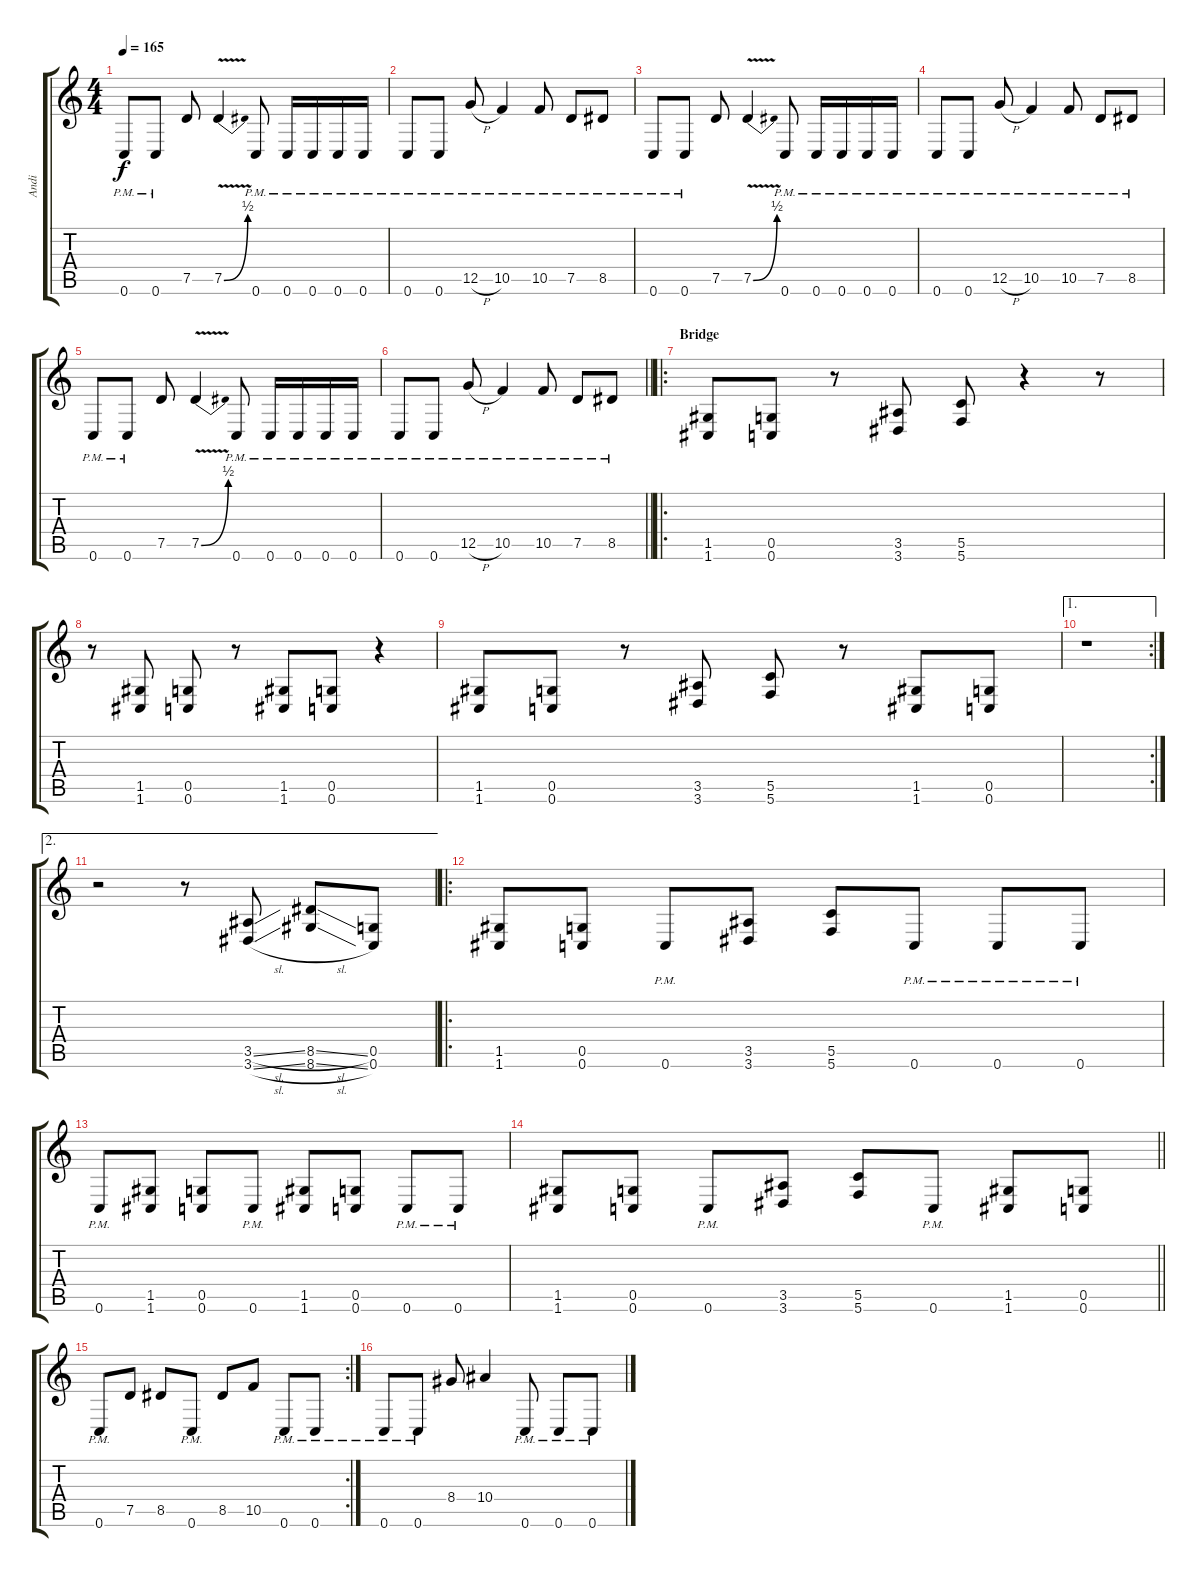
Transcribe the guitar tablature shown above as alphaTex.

\track ("Andi" "Andi") {instrument distortionguitar}
\staff {score tabs}
\tuning (D4 A3 F3 C3 G2 C2) {hide}
\ts (4 4)
\tempo 165
\clef g2
\ks c
0.6{pm}.8{dy f} 0.6{pm}.8 7.5.8 7.5{be (bend 0 0 60 2) v}.4 0.6{pm}.8 0.6{pm}.16 0.6{pm}.16 0.6{pm}.16 0.6{pm}.16 |
0.6{pm}.8 0.6{pm}.8 12.5{h pm}.8 10.5{pm}.4 10.5{pm}.8 7.5{pm}.8 8.5{pm}.8 |
0.6{pm}.8 0.6{pm}.8 7.5.8 7.5{be (bend 0 0 60 2) v}.4 0.6{pm}.8 0.6{pm}.16 0.6{pm}.16 0.6{pm}.16 0.6{pm}.16 |
0.6{pm}.8 0.6{pm}.8 12.5{h pm}.8 10.5{pm}.4 10.5{pm}.8 7.5{pm}.8 8.5{pm}.8 |
0.6{pm}.8 0.6{pm}.8 7.5.8 7.5{be (bend 0 0 60 2) v}.4 0.6{pm}.8 0.6{pm}.16 0.6{pm}.16 0.6{pm}.16 0.6{pm}.16 |
\barLineRight lightlight
0.6{pm}.8 0.6{pm}.8 12.5{h pm}.8 10.5{pm}.4 10.5{pm}.8 7.5{pm}.8 8.5{pm}.8 |
\ro
\section ("" "Bridge")
(1.5 1.6).8 (0.5 0.6).8 r.8 (3.5 3.6).8 (5.5 5.6).8 r.4 r.8 |
r.8 (1.5 1.6).8 (0.5 0.6).8 r.8 (1.5 1.6).8 (0.5 0.6).8 r.4 |
(1.5 1.6).8 (0.5 0.6).8 r.8 (3.5 3.6).8 (5.5 5.6).8 r.8 (1.5 1.6).8 (0.5 0.6).8 |
\ae 1
\rc 2
r.1 |
\ae 2
r.2 r.8 (3.5{sl} 3.6{sl}).8 (8.5{sl} 8.6{sl}).8 (0.5 0.6).8 |
\ro
(1.5 1.6).8 (0.5 0.6).8 0.6{pm}.8 (3.5 3.6).8 (5.5 5.6).8 0.6{pm}.8 0.6{pm}.8 0.6{pm}.8 |
0.6{pm}.8 (1.5 1.6).8 (0.5 0.6).8 0.6{pm}.8 (1.5 1.6).8 (0.5 0.6).8 0.6{pm}.8 0.6{pm}.8 |
\barLineRight lightlight
(1.5 1.6).8 (0.5 0.6).8 0.6{pm}.8 (3.5 3.6).8 (5.5 5.6).8 0.6{pm}.8 (1.5 1.6).8 (0.5 0.6).8 |
\rc 2
0.6{pm}.8 7.5.8 8.5.8 0.6{pm}.8 8.5.8 10.5.8 0.6{pm}.8 0.6{pm}.8 |
0.6{pm}.8 0.6{pm}.8 8.4.8 10.4.4 0.6{pm}.8 0.6{pm}.8 0.6{pm}.8
